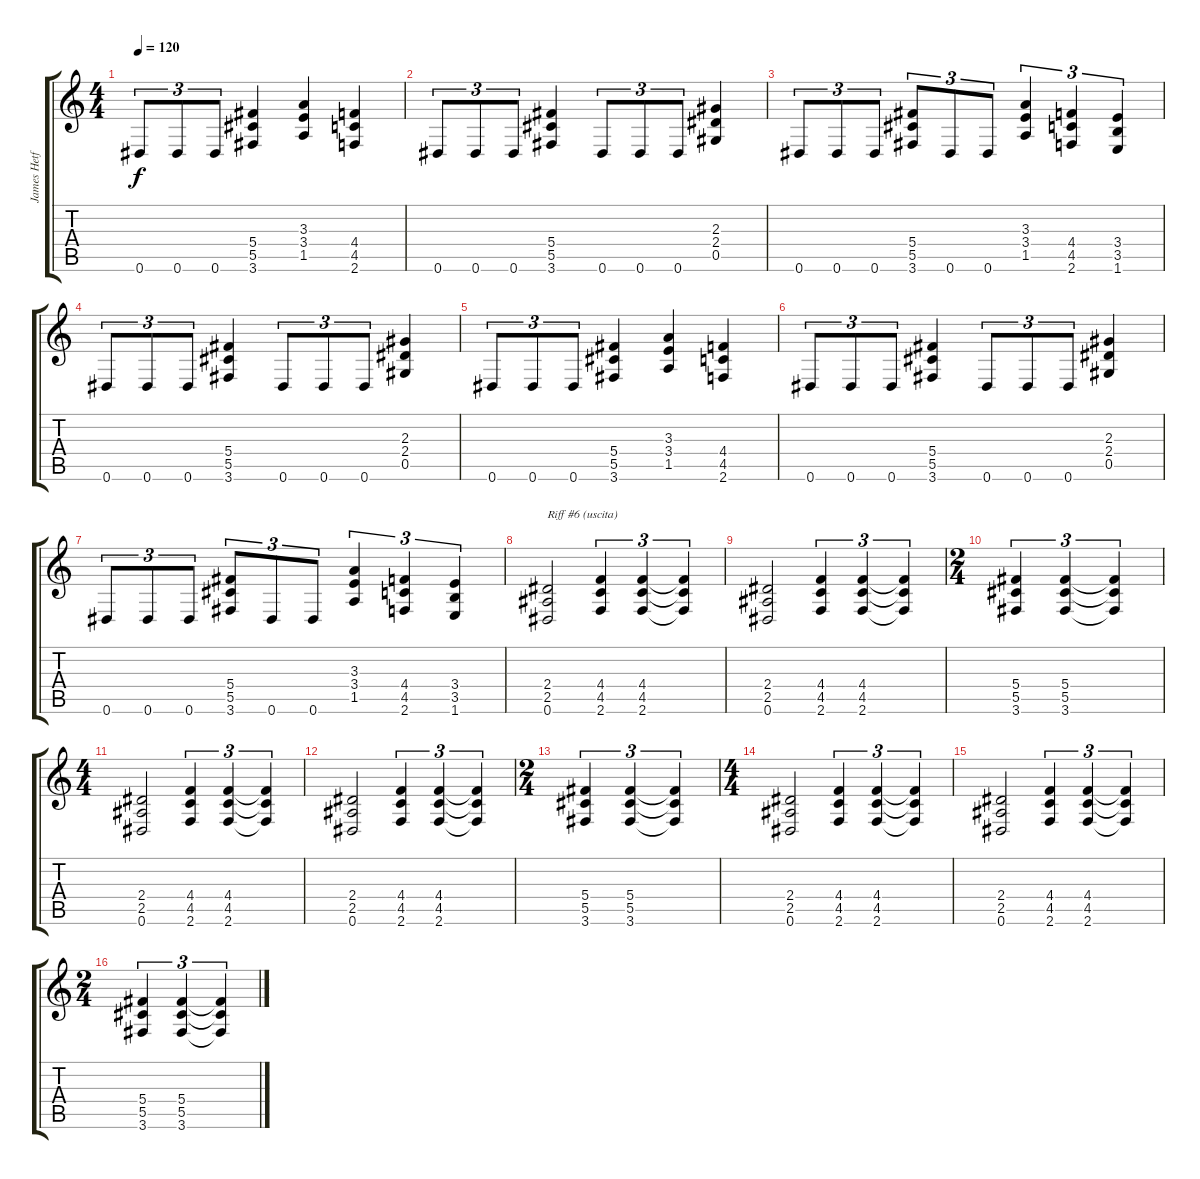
\track ("James Hetfield" "James Hetf") {instrument distortionguitar}
\staff {score tabs}
\tuning (Eb4 Bb3 Gb3 Db3 Ab2 Eb2) {hide}
\ts (4 4)
\tempo 120
\clef g2
\ks c
0.6.8{tu (3 2) dy f} 0.6.8{tu (3 2)} 0.6.8{tu (3 2)} (5.4 5.5 3.6).4 (3.3 3.4 1.5).4 (4.4 4.5 2.6).4 |
0.6.8{tu (3 2)} 0.6.8{tu (3 2)} 0.6.8{tu (3 2)} (5.4 5.5 3.6).4 0.6.8{tu (3 2)} 0.6.8{tu (3 2)} 0.6.8{tu (3 2)} (2.3 2.4 0.5).4 |
0.6.8{tu (3 2)} 0.6.8{tu (3 2)} 0.6.8{tu (3 2)} (5.4 5.5 3.6).8{tu (3 2)} 0.6.8{tu (3 2)} 0.6.8{tu (3 2)} (3.3 3.4 1.5).4{tu (3 2)} (4.4 4.5 2.6).4{tu (3 2)} (3.4 3.5 1.6).4{tu (3 2)} |
0.6.8{tu (3 2)} 0.6.8{tu (3 2)} 0.6.8{tu (3 2)} (5.4 5.5 3.6).4 0.6.8{tu (3 2)} 0.6.8{tu (3 2)} 0.6.8{tu (3 2)} (2.3 2.4 0.5).4 |
0.6.8{tu (3 2)} 0.6.8{tu (3 2)} 0.6.8{tu (3 2)} (5.4 5.5 3.6).4 (3.3 3.4 1.5).4 (4.4 4.5 2.6).4 |
0.6.8{tu (3 2)} 0.6.8{tu (3 2)} 0.6.8{tu (3 2)} (5.4 5.5 3.6).4 0.6.8{tu (3 2)} 0.6.8{tu (3 2)} 0.6.8{tu (3 2)} (2.3 2.4 0.5).4 |
0.6.8{tu (3 2)} 0.6.8{tu (3 2)} 0.6.8{tu (3 2)} (5.4 5.5 3.6).8{tu (3 2)} 0.6.8{tu (3 2)} 0.6.8{tu (3 2)} (3.3 3.4 1.5).4{tu (3 2)} (4.4 4.5 2.6).4{tu (3 2)} (3.4 3.5 1.6).4{tu (3 2)} |
(2.4 2.5 0.6).2{txt "Riff #6 (uscita)"} (4.4 4.5 2.6).4{tu (3 2)} (4.4 4.5 2.6).4{tu (3 2)} (4.4{t} 4.5{t} 2.6{t}).4{tu (3 2)} |
(2.4 2.5 0.6).2 (4.4 4.5 2.6).4{tu (3 2)} (4.4 4.5 2.6).4{tu (3 2)} (4.4{t} 4.5{t} 2.6{t}).4{tu (3 2)} |
\ts (2 4)
(5.4 5.5 3.6).4{tu (3 2)} (5.4 5.5 3.6).4{tu (3 2)} (5.4{t} 5.5{t} 3.6{t}).4{tu (3 2)} |
\ts (4 4)
(2.4 2.5 0.6).2 (4.4 4.5 2.6).4{tu (3 2)} (4.4 4.5 2.6).4{tu (3 2)} (4.4{t} 4.5{t} 2.6{t}).4{tu (3 2)} |
(2.4 2.5 0.6).2 (4.4 4.5 2.6).4{tu (3 2)} (4.4 4.5 2.6).4{tu (3 2)} (4.4{t} 4.5{t} 2.6{t}).4{tu (3 2)} |
\ts (2 4)
(5.4 5.5 3.6).4{tu (3 2)} (5.4 5.5 3.6).4{tu (3 2)} (5.4{t} 5.5{t} 3.6{t}).4{tu (3 2)} |
\ts (4 4)
(2.4 2.5 0.6).2 (4.4 4.5 2.6).4{tu (3 2)} (4.4 4.5 2.6).4{tu (3 2)} (4.4{t} 4.5{t} 2.6{t}).4{tu (3 2)} |
(2.4 2.5 0.6).2 (4.4 4.5 2.6).4{tu (3 2)} (4.4 4.5 2.6).4{tu (3 2)} (4.4{t} 4.5{t} 2.6{t}).4{tu (3 2)} |
\ts (2 4)
(5.4 5.5 3.6).4{tu (3 2)} (5.4 5.5 3.6).4{tu (3 2)} (5.4{t} 5.5{t} 3.6{t}).4{tu (3 2)}
